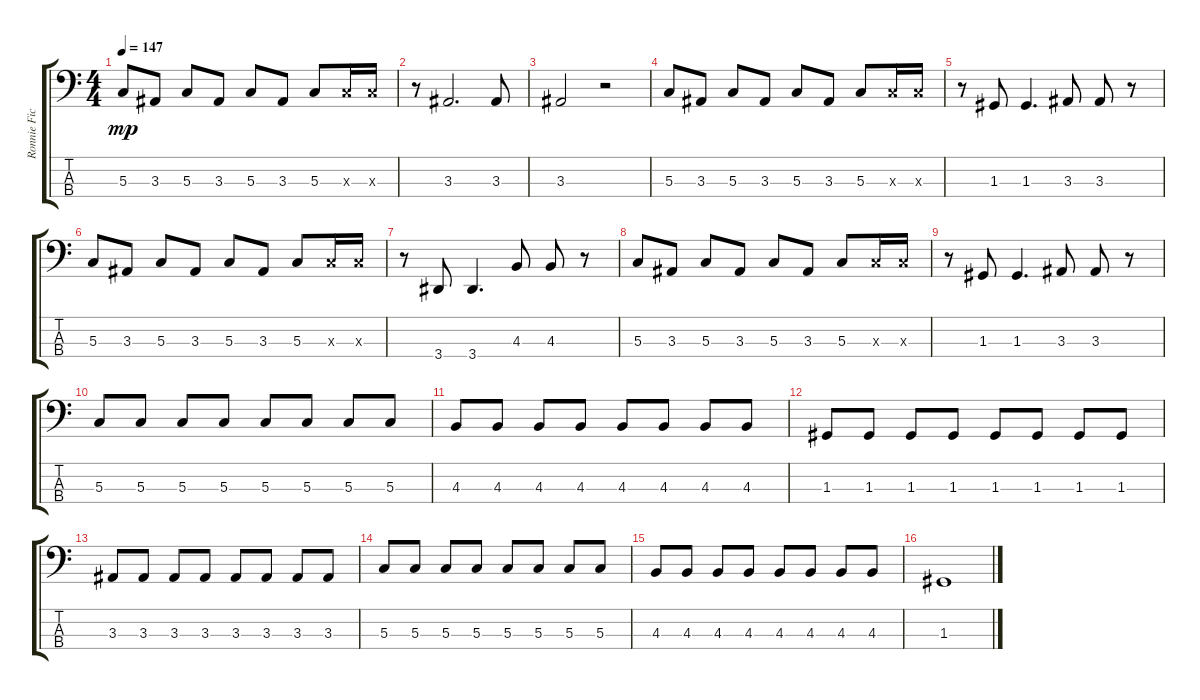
\track ("Ronnie Ficarro - Bass" "Ronnie Fic") {instrument electricbasspick}
\staff {score tabs}
\tuning (F2 C2 G1 C1) {hide}
\ts (4 4)
\tempo 147
\clef f4
\ks c
5.3.8{dy mp} 3.3.8 5.3.8 3.3.8 5.3.8 3.3.8 5.3.8 5.3{x}.16 5.3{x}.16 |
r.8 3.3.2{d} 3.3.8 |
3.3.2 r.2 |
5.3.8 3.3.8 5.3.8 3.3.8 5.3.8 3.3.8 5.3.8 5.3{x}.16 5.3{x}.16 |
r.8 1.3.8 1.3.4{d} 3.3.8 3.3.8 r.8 |
5.3.8 3.3.8 5.3.8 3.3.8 5.3.8 3.3.8 5.3.8 5.3{x}.16 5.3{x}.16 |
r.8 3.4.8 3.4.4{d} 4.3.8 4.3.8 r.8 |
5.3.8 3.3.8 5.3.8 3.3.8 5.3.8 3.3.8 5.3.8 5.3{x}.16 5.3{x}.16 |
r.8 1.3.8 1.3.4{d} 3.3.8 3.3.8 r.8 |
5.3.8 5.3.8 5.3.8 5.3.8 5.3.8 5.3.8 5.3.8 5.3.8 |
4.3.8 4.3.8 4.3.8 4.3.8 4.3.8 4.3.8 4.3.8 4.3.8 |
1.3.8 1.3.8 1.3.8 1.3.8 1.3.8 1.3.8 1.3.8 1.3.8 |
3.3.8 3.3.8 3.3.8 3.3.8 3.3.8 3.3.8 3.3.8 3.3.8 |
5.3.8 5.3.8 5.3.8 5.3.8 5.3.8 5.3.8 5.3.8 5.3.8 |
4.3.8 4.3.8 4.3.8 4.3.8 4.3.8 4.3.8 4.3.8 4.3.8 |
1.3.1
